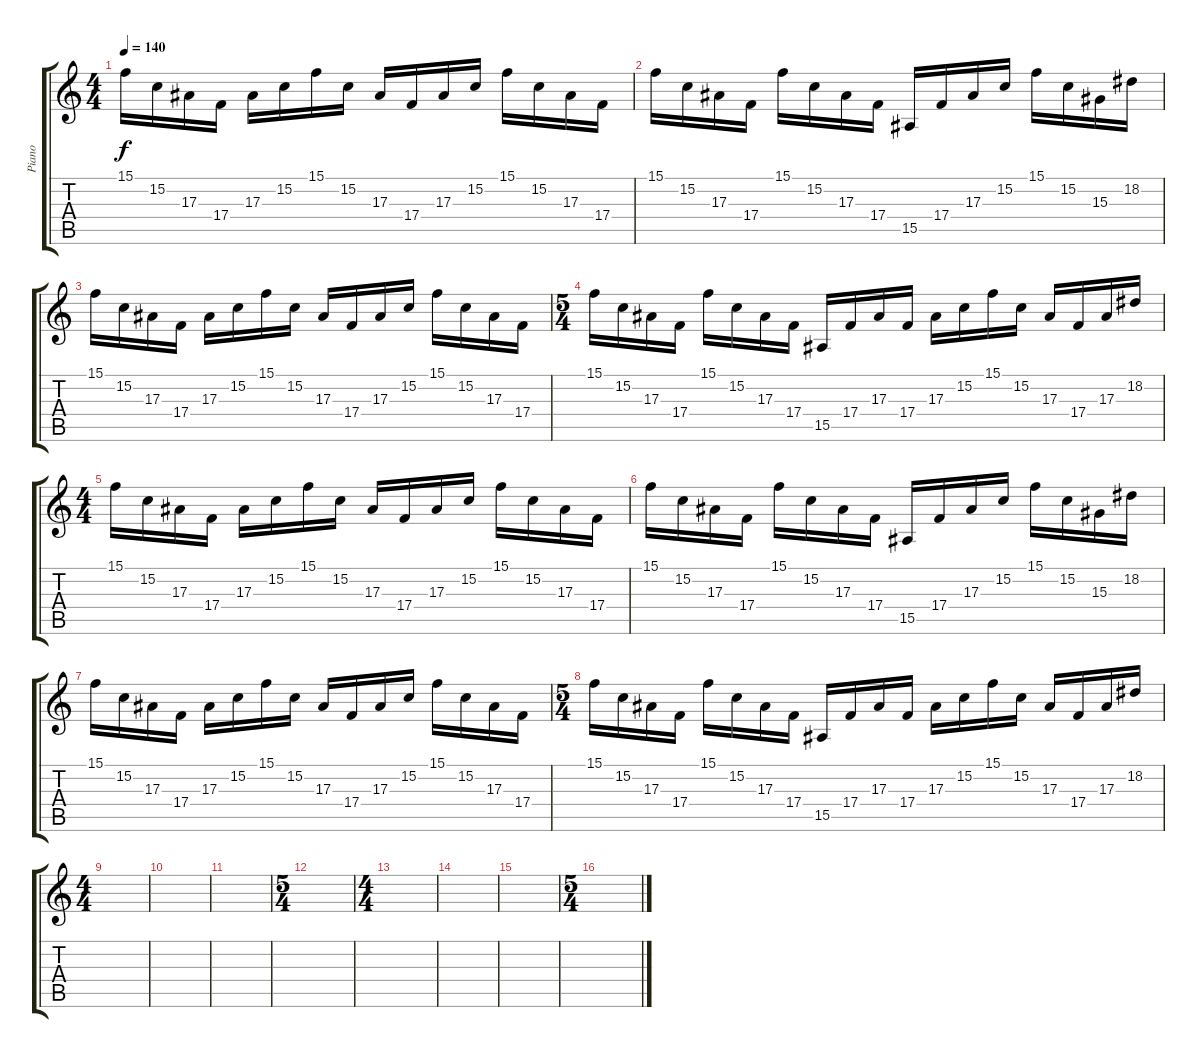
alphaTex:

\track ("Piano" "Piano") {instrument acousticgrandpiano}
\staff {score tabs}
\tuning (D4 A3 F3 C3 G2 D2) {hide}
\ts (4 4)
\tempo 140
\clef g2
\ks c
15.1.16{dy f} 15.2.16 17.3.16 17.4.16 17.3.16 15.2.16 15.1.16 15.2.16 17.3.16 17.4.16 17.3.16 15.2.16 15.1.16 15.2.16 17.3.16 17.4.16 |
15.1.16 15.2.16 17.3.16 17.4.16 15.1.16 15.2.16 17.3.16 17.4.16 15.5.16 17.4.16 17.3.16 15.2.16 15.1.16 15.2.16 15.3.16 18.2.16 |
15.1.16 15.2.16 17.3.16 17.4.16 17.3.16 15.2.16 15.1.16 15.2.16 17.3.16 17.4.16 17.3.16 15.2.16 15.1.16 15.2.16 17.3.16 17.4.16 |
\ts (5 4)
15.1.16 15.2.16 17.3.16 17.4.16 15.1.16 15.2.16 17.3.16 17.4.16 15.5.16 17.4.16 17.3.16 17.4.16 17.3.16 15.2.16 15.1.16 15.2.16 17.3.16 17.4.16 17.3.16 18.2.16 |
\ts (4 4)
15.1.16 15.2.16 17.3.16 17.4.16 17.3.16 15.2.16 15.1.16 15.2.16 17.3.16 17.4.16 17.3.16 15.2.16 15.1.16 15.2.16 17.3.16 17.4.16 |
15.1.16 15.2.16 17.3.16 17.4.16 15.1.16 15.2.16 17.3.16 17.4.16 15.5.16 17.4.16 17.3.16 15.2.16 15.1.16 15.2.16 15.3.16 18.2.16 |
15.1.16 15.2.16 17.3.16 17.4.16 17.3.16 15.2.16 15.1.16 15.2.16 17.3.16 17.4.16 17.3.16 15.2.16 15.1.16 15.2.16 17.3.16 17.4.16 |
\ts (5 4)
15.1.16 15.2.16 17.3.16 17.4.16 15.1.16 15.2.16 17.3.16 17.4.16 15.5.16 17.4.16 17.3.16 17.4.16 17.3.16 15.2.16 15.1.16 15.2.16 17.3.16 17.4.16 17.3.16 18.2.16 |
\ts (4 4)
|
|
|
\ts (5 4)
|
\ts (4 4)
|
|
|
\ts (5 4)
